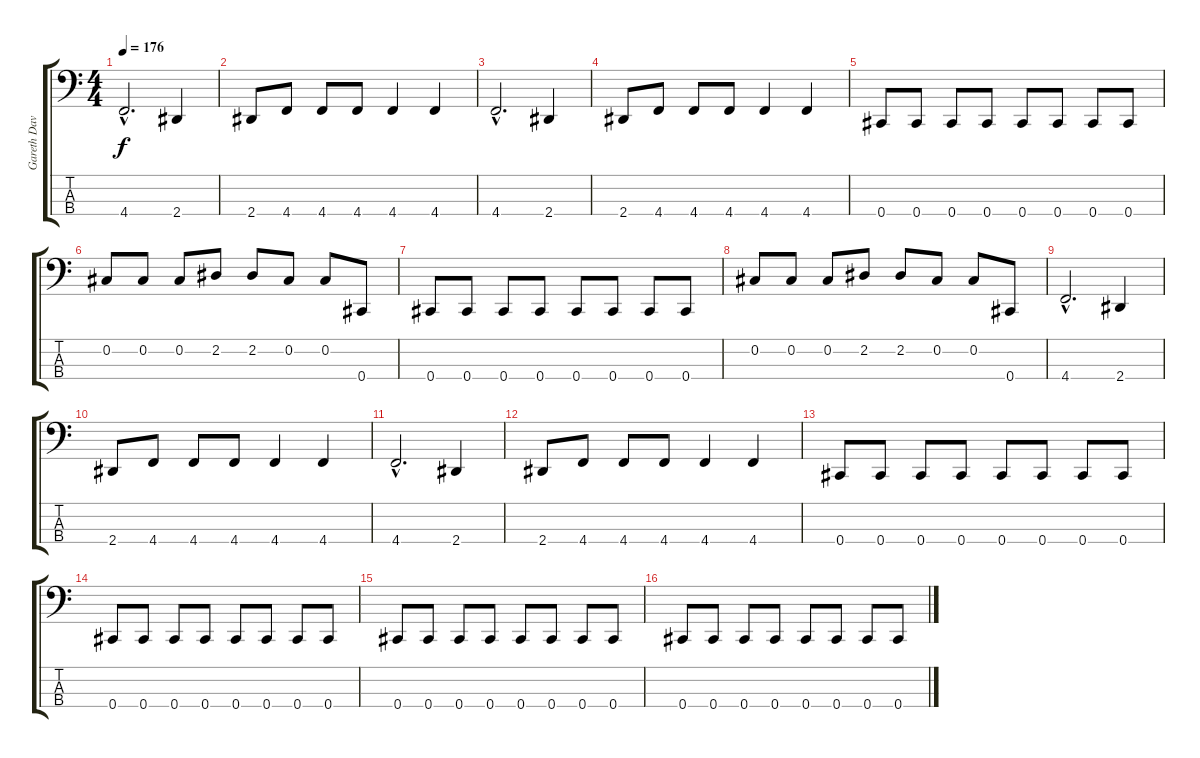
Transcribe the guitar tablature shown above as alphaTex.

\track ("Gareth Davies (bass)" "Gareth Dav") {instrument electricbassfinger}
\staff {score tabs}
\tuning (Gb2 Db2 Ab1 Db1) {hide}
\ts (4 4)
\tempo 176
\clef f4
\ks c
4.4{hac}.2{d dy f} 2.4.4 |
2.4.8 4.4.8 4.4.8 4.4.8 4.4.4 4.4.4 |
4.4{hac}.2{d} 2.4.4 |
2.4.8 4.4.8 4.4.8 4.4.8 4.4.4 4.4.4 |
0.4.8 0.4.8 0.4.8 0.4.8 0.4.8 0.4.8 0.4.8 0.4.8 |
0.2.8 0.2.8 0.2.8 2.2.8 2.2.8 0.2.8 0.2.8 0.4.8 |
0.4.8 0.4.8 0.4.8 0.4.8 0.4.8 0.4.8 0.4.8 0.4.8 |
0.2.8 0.2.8 0.2.8 2.2.8 2.2.8 0.2.8 0.2.8 0.4.8 |
4.4{hac}.2{d} 2.4.4 |
2.4.8 4.4.8 4.4.8 4.4.8 4.4.4 4.4.4 |
4.4{hac}.2{d} 2.4.4 |
2.4.8 4.4.8 4.4.8 4.4.8 4.4.4 4.4.4 |
0.4.8 0.4.8 0.4.8 0.4.8 0.4.8 0.4.8 0.4.8 0.4.8 |
0.4.8 0.4.8 0.4.8 0.4.8 0.4.8 0.4.8 0.4.8 0.4.8 |
0.4.8 0.4.8 0.4.8 0.4.8 0.4.8 0.4.8 0.4.8 0.4.8 |
0.4.8 0.4.8 0.4.8 0.4.8 0.4.8 0.4.8 0.4.8 0.4.8
